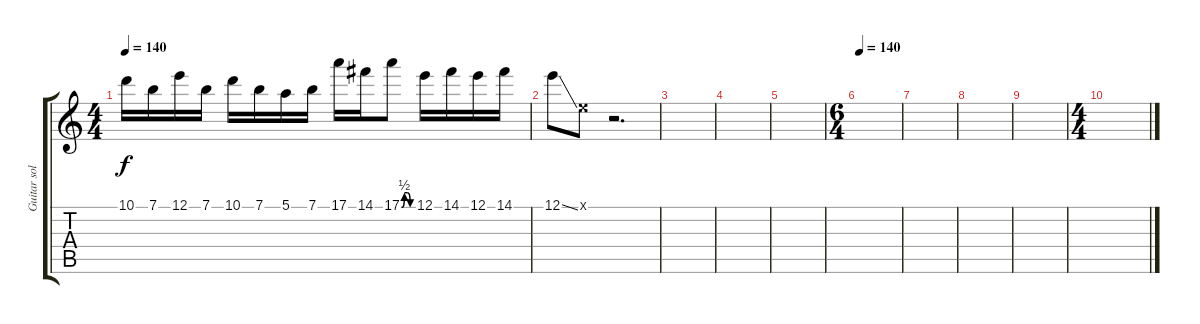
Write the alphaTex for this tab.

\track ("Guitar solo" "Guitar sol") {instrument distortionguitar}
\staff {score tabs}
\tuning (E4 B3 G3 D3 A2 E2) {hide}
\ts (4 4)
\tempo 140
\clef g2
\ks c
10.1.16{dy f} 7.1.16 12.1.16 7.1.16 10.1.16 7.1.16 5.1.16 7.1.16 17.1.16 14.1.16 17.1{be (custom 0 0 15 2 30 2 45 0 60 0)}.8 12.1.16 14.1.16 12.1.16 14.1.16 |
12.1{ss}.8 0.1{x}.8 r.2{d} |
|
|
|
\ts (6 4)
\tempo 140
|
|
|
|
\ts (4 4)
